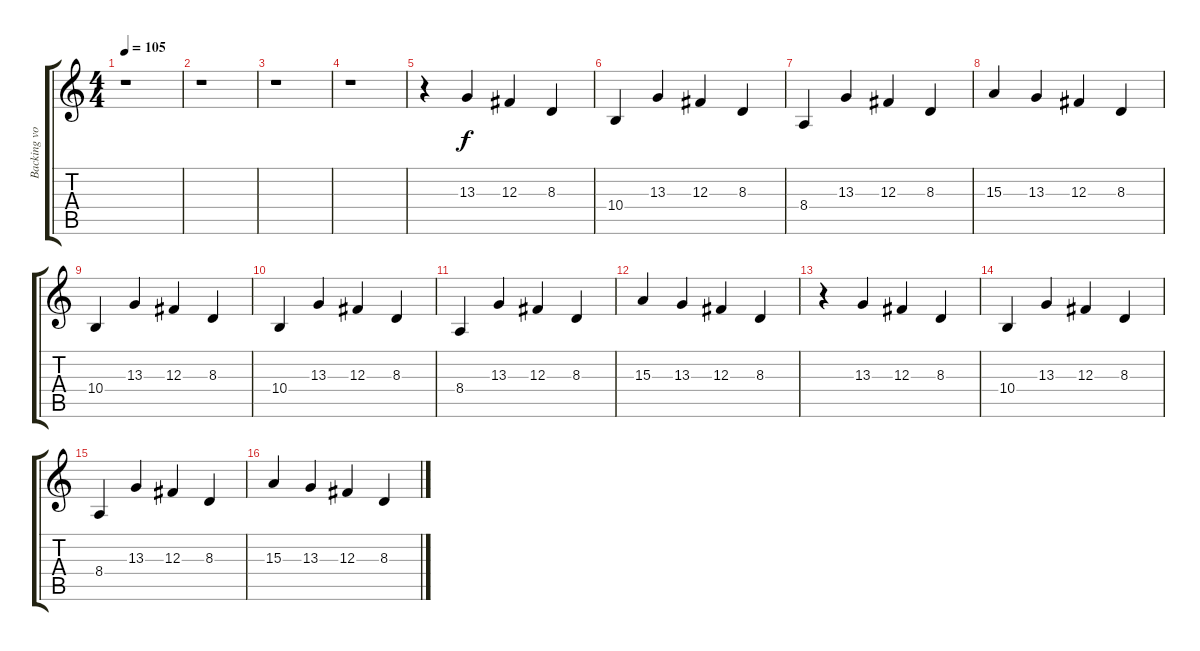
\track ("Backing vocals" "Backing vo") {instrument lead1square}
\staff {score tabs}
\tuning (Eb4 Bb3 Gb3 Db3 Ab2 Eb2) {hide}
\ts (4 4)
\tempo 105
\clef g2
\ks c
r.1{dy f} |
r.1 |
r.1 |
r.1 |
r.4 13.3.4 12.3.4 8.3.4 |
10.4.4 13.3.4 12.3.4 8.3.4 |
8.4.4 13.3.4 12.3.4 8.3.4 |
15.3.4 13.3.4 12.3.4 8.3.4 |
10.4.4 13.3.4 12.3.4 8.3.4 |
10.4.4 13.3.4 12.3.4 8.3.4 |
8.4.4 13.3.4 12.3.4 8.3.4 |
15.3.4 13.3.4 12.3.4 8.3.4 |
r.4 13.3.4 12.3.4 8.3.4 |
10.4.4 13.3.4 12.3.4 8.3.4 |
8.4.4 13.3.4 12.3.4 8.3.4 |
15.3.4 13.3.4 12.3.4 8.3.4
